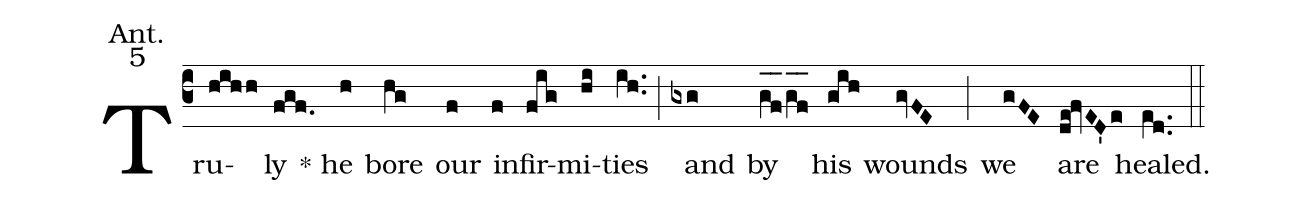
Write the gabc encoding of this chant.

annotation: Ant.;
annotation: 5;
%%
(c3)
Tru(hihh)ly(fgf.) * he(h) bore(hg) our(f) in(f)fir(fig)mi(hi)ties(ih..) (;)
and(gxg) by(g_[oh:h]f_2[oh:h]/g_[oh:h]f_[oh:h]) his(gih) wounds(gvFE) (;) we(gFE) are(de!fvED'e) healed.(e[ll:1]d..) (::)
